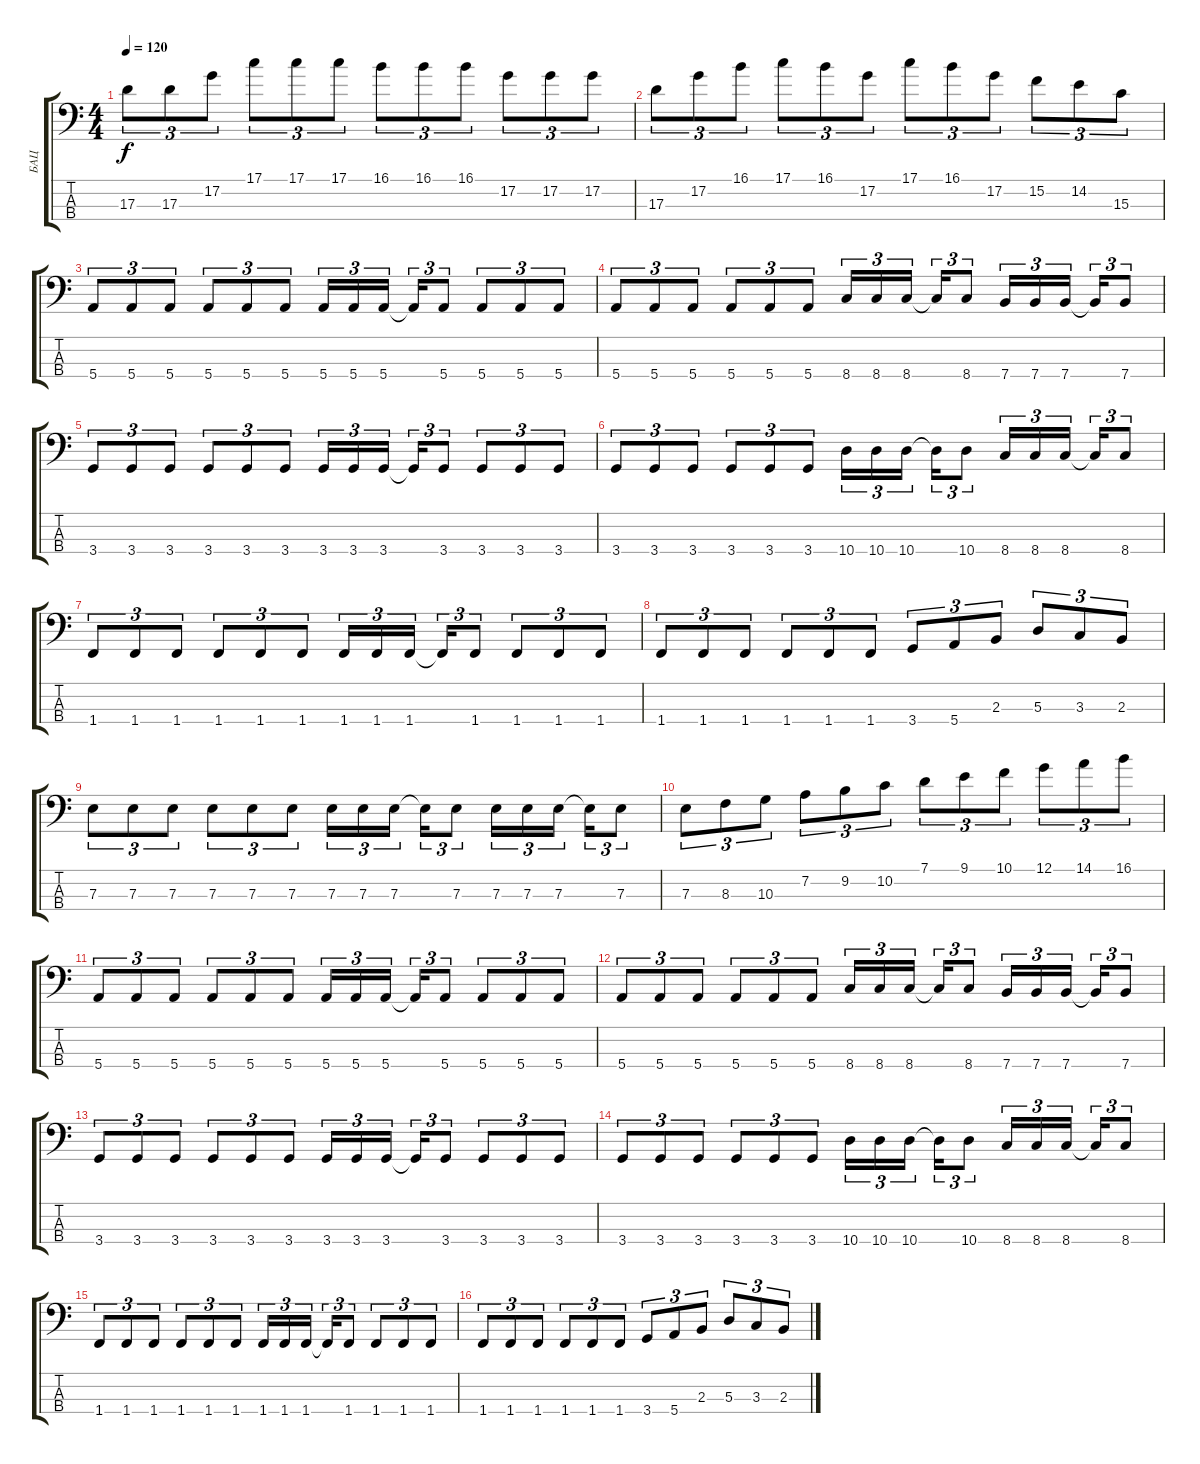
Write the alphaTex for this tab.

\track ("БАЦ" "БАЦ") {instrument electricbassfinger}
\staff {score tabs}
\tuning (G2 D2 A1 E1) {hide}
\ts (4 4)
\tempo 120
\clef f4
\ks c
17.3.8{tu (3 2) dy f} 17.3.8{tu (3 2)} 17.2.8{tu (3 2)} 17.1.8{tu (3 2)} 17.1.8{tu (3 2)} 17.1.8{tu (3 2)} 16.1.8{tu (3 2)} 16.1.8{tu (3 2)} 16.1.8{tu (3 2)} 17.2.8{tu (3 2)} 17.2.8{tu (3 2)} 17.2.8{tu (3 2)} |
17.3.8{tu (3 2)} 17.2.8{tu (3 2)} 16.1.8{tu (3 2)} 17.1.8{tu (3 2)} 16.1.8{tu (3 2)} 17.2.8{tu (3 2)} 17.1.8{tu (3 2)} 16.1.8{tu (3 2)} 17.2.8{tu (3 2)} 15.2.8{tu (3 2)} 14.2.8{tu (3 2)} 15.3.8{tu (3 2)} |
5.4.8{tu (3 2)} 5.4.8{tu (3 2)} 5.4.8{tu (3 2)} 5.4.8{tu (3 2)} 5.4.8{tu (3 2)} 5.4.8{tu (3 2)} 5.4.16{tu (3 2)} 5.4.16{tu (3 2)} 5.4.16{tu (3 2)} 5.4{t}.16{tu (3 2)} 5.4.8{tu (3 2)} 5.4.8{tu (3 2)} 5.4.8{tu (3 2)} 5.4.8{tu (3 2)} |
5.4.8{tu (3 2)} 5.4.8{tu (3 2)} 5.4.8{tu (3 2)} 5.4.8{tu (3 2)} 5.4.8{tu (3 2)} 5.4.8{tu (3 2)} 8.4.16{tu (3 2)} 8.4.16{tu (3 2)} 8.4.16{tu (3 2)} 8.4{t}.16{tu (3 2)} 8.4.8{tu (3 2)} 7.4.16{tu (3 2)} 7.4.16{tu (3 2)} 7.4.16{tu (3 2)} 7.4{t}.16{tu (3 2)} 7.4.8{tu (3 2)} |
3.4.8{tu (3 2)} 3.4.8{tu (3 2)} 3.4.8{tu (3 2)} 3.4.8{tu (3 2)} 3.4.8{tu (3 2)} 3.4.8{tu (3 2)} 3.4.16{tu (3 2)} 3.4.16{tu (3 2)} 3.4.16{tu (3 2)} 3.4{t}.16{tu (3 2)} 3.4.8{tu (3 2)} 3.4.8{tu (3 2)} 3.4.8{tu (3 2)} 3.4.8{tu (3 2)} |
3.4.8{tu (3 2)} 3.4.8{tu (3 2)} 3.4.8{tu (3 2)} 3.4.8{tu (3 2)} 3.4.8{tu (3 2)} 3.4.8{tu (3 2)} 10.4.16{tu (3 2)} 10.4.16{tu (3 2)} 10.4.16{tu (3 2)} 10.4{t}.16{tu (3 2)} 10.4.8{tu (3 2)} 8.4.16{tu (3 2)} 8.4.16{tu (3 2)} 8.4.16{tu (3 2)} 8.4{t}.16{tu (3 2)} 8.4.8{tu (3 2)} |
1.4.8{tu (3 2)} 1.4.8{tu (3 2)} 1.4.8{tu (3 2)} 1.4.8{tu (3 2)} 1.4.8{tu (3 2)} 1.4.8{tu (3 2)} 1.4.16{tu (3 2)} 1.4.16{tu (3 2)} 1.4.16{tu (3 2)} 1.4{t}.16{tu (3 2)} 1.4.8{tu (3 2)} 1.4.8{tu (3 2)} 1.4.8{tu (3 2)} 1.4.8{tu (3 2)} |
1.4.8{tu (3 2)} 1.4.8{tu (3 2)} 1.4.8{tu (3 2)} 1.4.8{tu (3 2)} 1.4.8{tu (3 2)} 1.4.8{tu (3 2)} 3.4.8{tu (3 2)} 5.4.8{tu (3 2)} 2.3.8{tu (3 2)} 5.3.8{tu (3 2)} 3.3.8{tu (3 2)} 2.3.8{tu (3 2)} |
7.3.8{tu (3 2)} 7.3.8{tu (3 2)} 7.3.8{tu (3 2)} 7.3.8{tu (3 2)} 7.3.8{tu (3 2)} 7.3.8{tu (3 2)} 7.3.16{tu (3 2)} 7.3.16{tu (3 2)} 7.3.16{tu (3 2)} 7.3{t}.16{tu (3 2)} 7.3.8{tu (3 2)} 7.3.16{tu (3 2)} 7.3.16{tu (3 2)} 7.3.16{tu (3 2)} 7.3{t}.16{tu (3 2)} 7.3.8{tu (3 2)} |
7.3.8{tu (3 2)} 8.3.8{tu (3 2)} 10.3.8{tu (3 2)} 7.2.8{tu (3 2)} 9.2.8{tu (3 2)} 10.2.8{tu (3 2)} 7.1.8{tu (3 2)} 9.1.8{tu (3 2)} 10.1.8{tu (3 2)} 12.1.8{tu (3 2)} 14.1.8{tu (3 2)} 16.1.8{tu (3 2)} |
5.4.8{tu (3 2)} 5.4.8{tu (3 2)} 5.4.8{tu (3 2)} 5.4.8{tu (3 2)} 5.4.8{tu (3 2)} 5.4.8{tu (3 2)} 5.4.16{tu (3 2)} 5.4.16{tu (3 2)} 5.4.16{tu (3 2)} 5.4{t}.16{tu (3 2)} 5.4.8{tu (3 2)} 5.4.8{tu (3 2)} 5.4.8{tu (3 2)} 5.4.8{tu (3 2)} |
5.4.8{tu (3 2)} 5.4.8{tu (3 2)} 5.4.8{tu (3 2)} 5.4.8{tu (3 2)} 5.4.8{tu (3 2)} 5.4.8{tu (3 2)} 8.4.16{tu (3 2)} 8.4.16{tu (3 2)} 8.4.16{tu (3 2)} 8.4{t}.16{tu (3 2)} 8.4.8{tu (3 2)} 7.4.16{tu (3 2)} 7.4.16{tu (3 2)} 7.4.16{tu (3 2)} 7.4{t}.16{tu (3 2)} 7.4.8{tu (3 2)} |
3.4.8{tu (3 2)} 3.4.8{tu (3 2)} 3.4.8{tu (3 2)} 3.4.8{tu (3 2)} 3.4.8{tu (3 2)} 3.4.8{tu (3 2)} 3.4.16{tu (3 2)} 3.4.16{tu (3 2)} 3.4.16{tu (3 2)} 3.4{t}.16{tu (3 2)} 3.4.8{tu (3 2)} 3.4.8{tu (3 2)} 3.4.8{tu (3 2)} 3.4.8{tu (3 2)} |
3.4.8{tu (3 2)} 3.4.8{tu (3 2)} 3.4.8{tu (3 2)} 3.4.8{tu (3 2)} 3.4.8{tu (3 2)} 3.4.8{tu (3 2)} 10.4.16{tu (3 2)} 10.4.16{tu (3 2)} 10.4.16{tu (3 2)} 10.4{t}.16{tu (3 2)} 10.4.8{tu (3 2)} 8.4.16{tu (3 2)} 8.4.16{tu (3 2)} 8.4.16{tu (3 2)} 8.4{t}.16{tu (3 2)} 8.4.8{tu (3 2)} |
1.4.8{tu (3 2)} 1.4.8{tu (3 2)} 1.4.8{tu (3 2)} 1.4.8{tu (3 2)} 1.4.8{tu (3 2)} 1.4.8{tu (3 2)} 1.4.16{tu (3 2)} 1.4.16{tu (3 2)} 1.4.16{tu (3 2)} 1.4{t}.16{tu (3 2)} 1.4.8{tu (3 2)} 1.4.8{tu (3 2)} 1.4.8{tu (3 2)} 1.4.8{tu (3 2)} |
1.4.8{tu (3 2)} 1.4.8{tu (3 2)} 1.4.8{tu (3 2)} 1.4.8{tu (3 2)} 1.4.8{tu (3 2)} 1.4.8{tu (3 2)} 3.4.8{tu (3 2)} 5.4.8{tu (3 2)} 2.3.8{tu (3 2)} 5.3.8{tu (3 2)} 3.3.8{tu (3 2)} 2.3.8{tu (3 2)}
